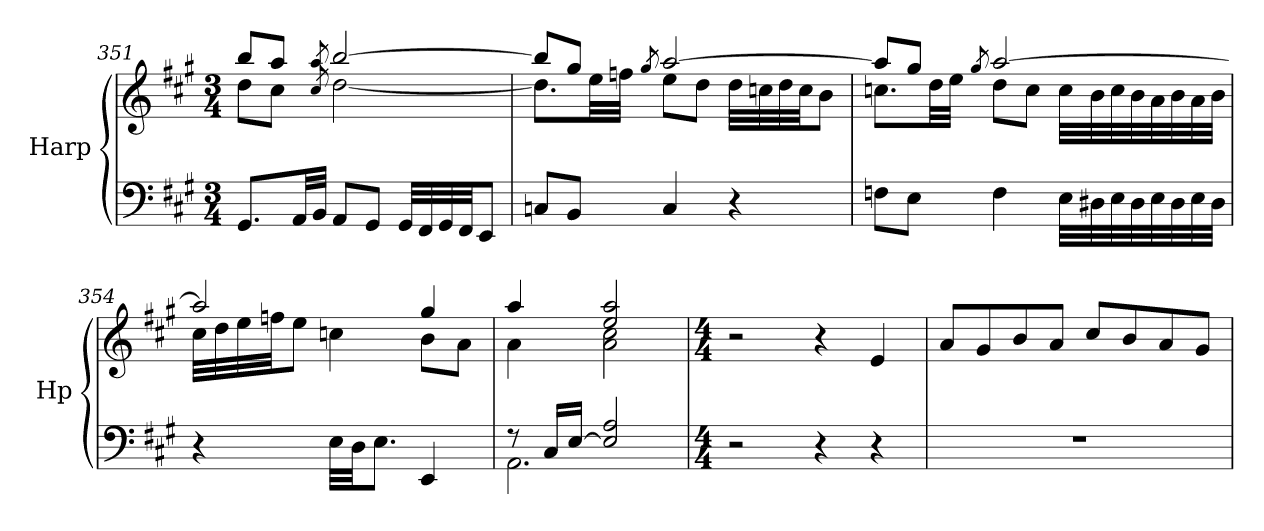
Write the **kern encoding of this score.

**kern	**kern
*part1	*part1
*staff2	*staff1
*I"Harp	*
*I'Hp	*
*clefF4	*clefG2
*k[f#c#g#]	*k[f#c#g#]
*M3/4	*M3/4
=351	=351
*	*^
8.GG#/L	8bb/L	8dd\L
.	8aa/J	8cc#\J
32AA/LL	.	.
32BB/JJJ	.	.
.	8qaa/	8qcc#/
8AA/L	[2bb/	[2dd\
8GG#/J	.	.
32GG#/LLL	.	.
32FF#/	.	.
32GG#/	.	.
32FF#/JJ	.	.
8EE/J	.	.
!!LO:LB:g=z	!!
=352	=352	=352
8Cn/L	8bb/L]	8.dd\L]
8BB/J	8gg#/J	.
.	.	32ee\LL
.	.	32ffn\JJJ
.	8qgg#/	.
4C/	[2aa/	8ee\L
.	.	8dd\J
4r	.	32dd\LLL
.	.	32ccn\
.	.	32dd\
.	.	32cc\JJ
.	.	8b\J
=353	=353	=353
8Fn\L	8aa/L]	8.ccn\L
8E\J	8gg#/J	.
.	.	32dd\LL
.	.	32ee\JJJ
.	8qgg#/	.
4F\	[2aa/	8dd\L
.	.	8cc\J
32E\LLL	.	32cc\LLL
32D#X\	.	32b\
32E\	.	32cc\
32D#\	.	32b\
32E\	.	32a\
32D#\	.	32b\
32E\	.	32a\
32D#\JJJ	.	32b\JJJ
=354	=354	=354
4r	2aa/]	32cc#\LLL
.	.	32dd\
.	.	32ee\
.	.	32ffn\JJ
.	.	8ee\J
32E\LLL	.	4ccn\
32D\JJ	.	.
8.E\J	.	.
4EE/	4gg#/	8b\L
.	.	8a\J
!!LO:LB:g=z	!!
=355	=355	=355
*^	*	*
8r	2.AA\	4aa/	4a\
16C#/LL	.	.	.
[16E/JJ	.	.	.
2E/] 2A/	.	2ee/ 2aa/	2a\ 2cc#\
*v	*v	*	*
*	*v	*v
!!LO:PB:g=z
=356	=356
*M4/4	*M4/4
*	*MM180
*	*^
!	!LO:TX:a:t=Bourree I	!
*	*v	*v
2r	2r
4r	4r
4r	4e/
=357	=357
1r	8a/L
.	8g#/
.	8b/
.	8a/J
.	8cc#/L
.	8b/
.	8a/
.	8g#/J
=	=
*-	*-
